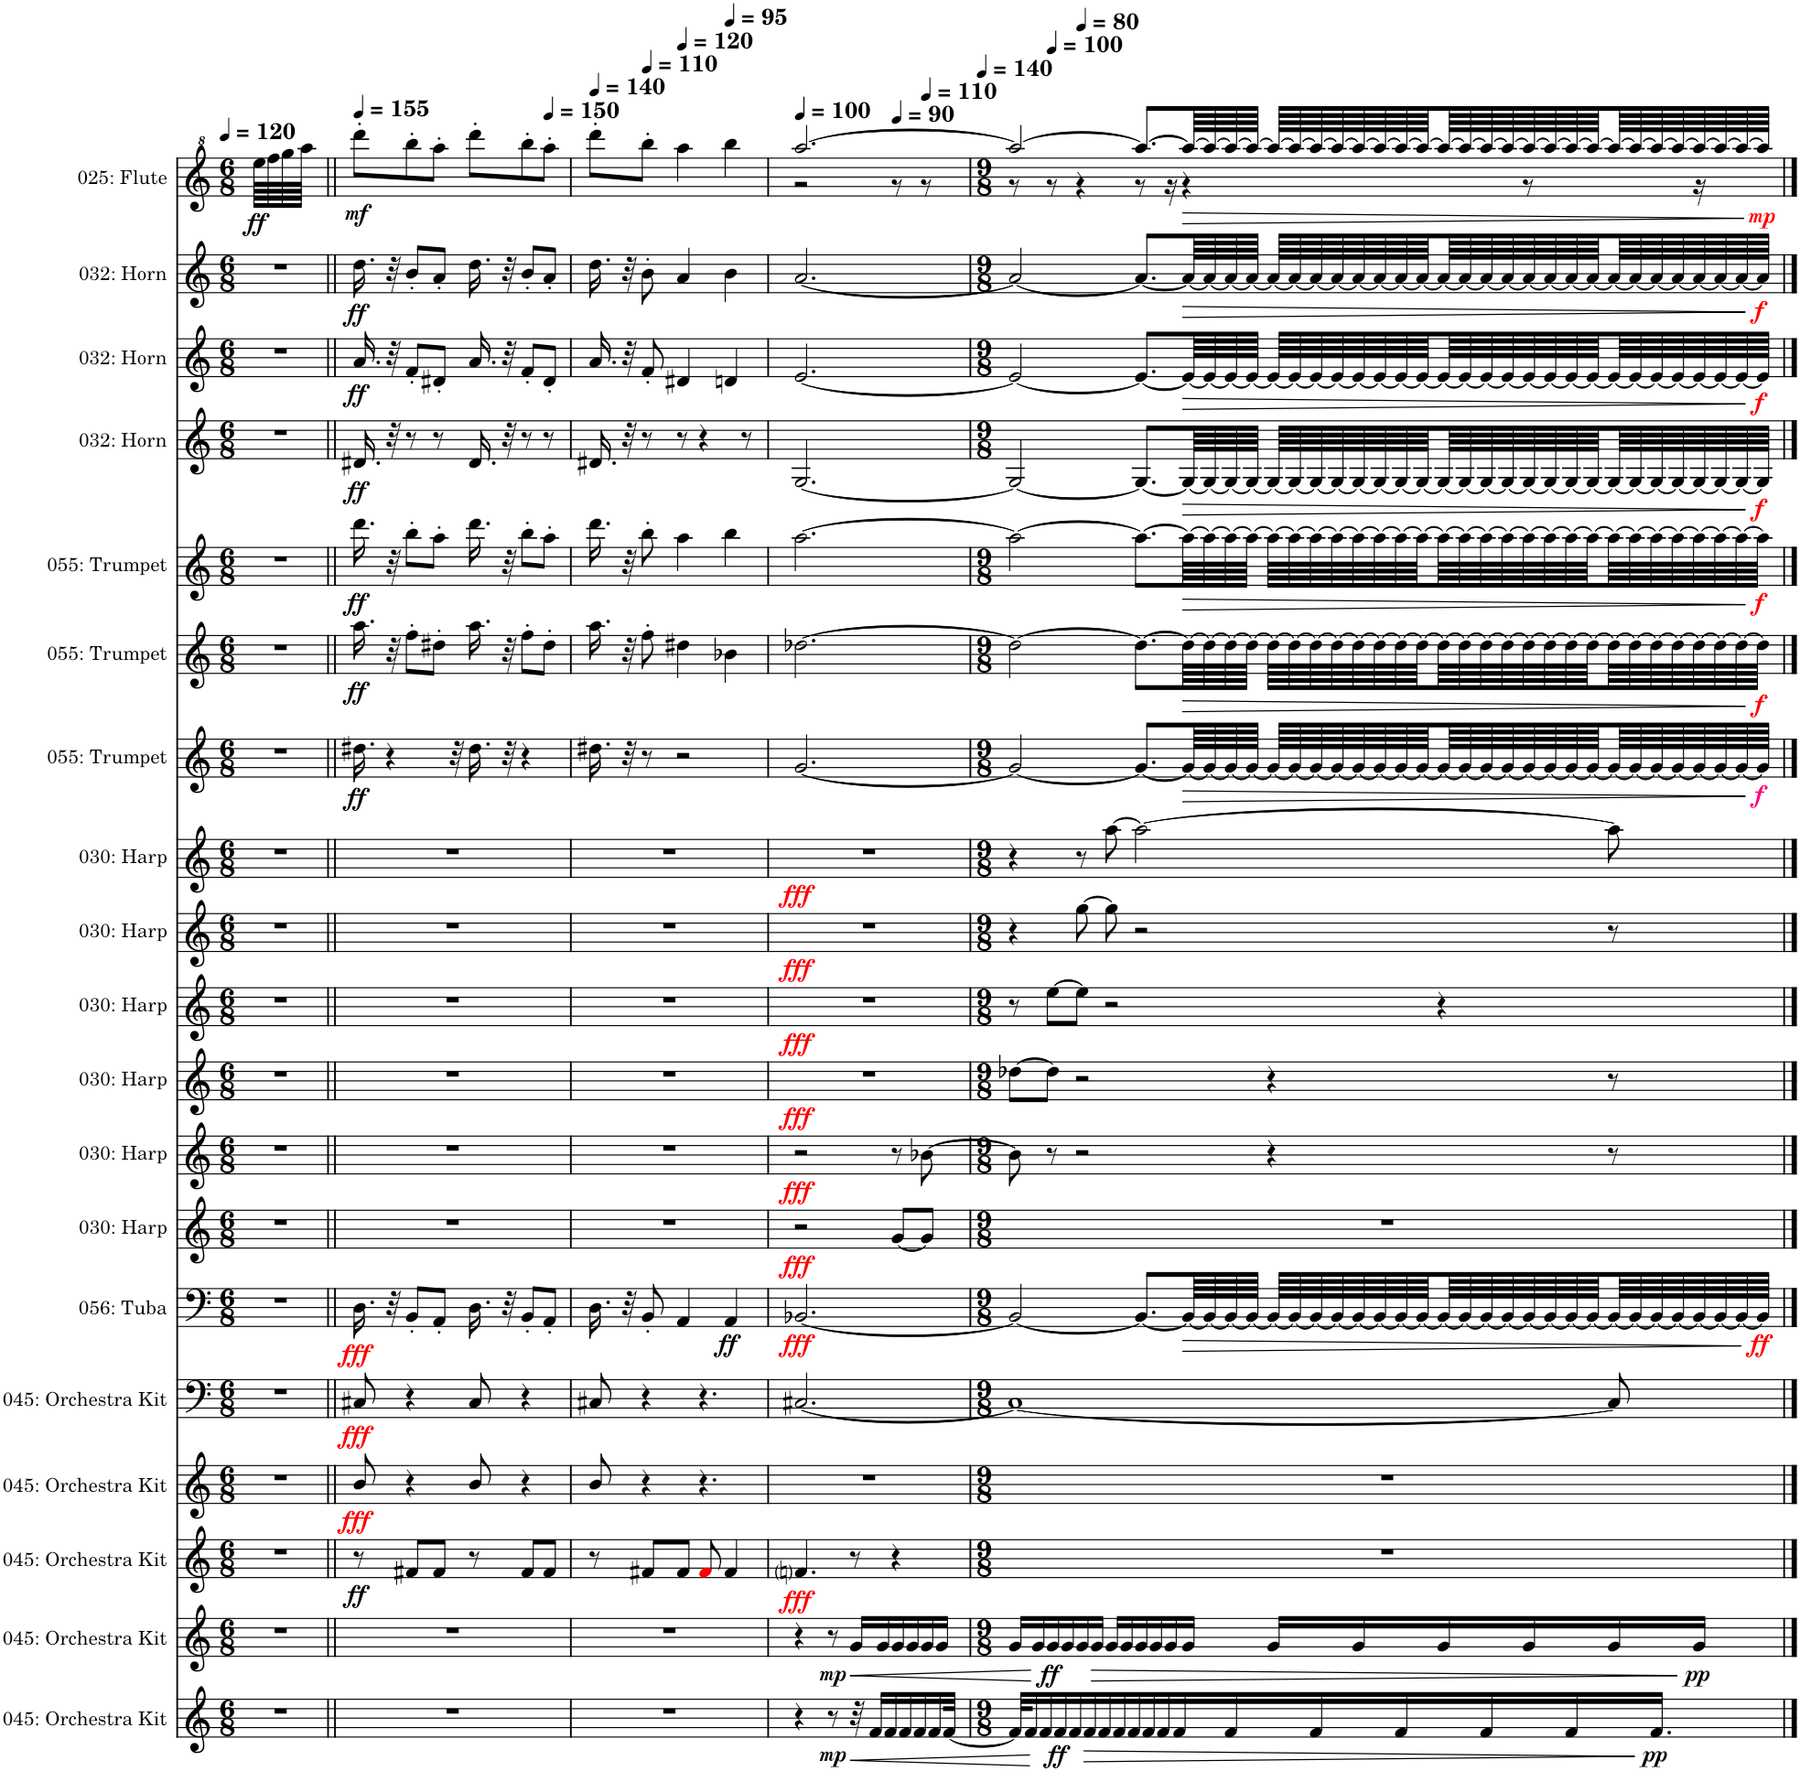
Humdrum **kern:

**kern	**dynam	**kern	**dynam	**kern	**dynam	**kern	**dynam	**kern	**dynam	**kern	**dynam	**kern	**dynam	**kern	**dynam	**kern	**dynam	**kern	**dynam	**kern	**dynam	**kern	**dynam	**kern	**dynam	**kern	**dynam	**kern	**dynam	**kern	**dynam	**kern	**dynam	**kern	**dynam	**kern	**dynam
*part19	*part19	*part18	*part18	*part17	*part17	*part16	*part16	*part15	*part15	*part14	*part14	*part13	*part13	*part12	*part12	*part11	*part11	*part10	*part10	*part9	*part9	*part8	*part8	*part7	*part7	*part6	*part6	*part5	*part5	*part4	*part4	*part3	*part3	*part2	*part2	*part1	*part1
*staff19	*staff19	*staff18	*staff18	*staff17	*staff17	*staff16	*staff16	*staff15	*staff15	*staff14	*staff14	*staff13	*staff13	*staff12	*staff12	*staff11	*staff11	*staff10	*staff10	*staff9	*staff9	*staff8	*staff8	*staff7	*staff7	*staff6	*staff6	*staff5	*staff5	*staff4	*staff4	*staff3	*staff3	*staff2	*staff2	*staff1	*staff1
*I"045: Orchestra Kit	*	*I"045: Orchestra Kit	*	*I"045: Orchestra Kit	*	*I"045: Orchestra Kit	*	*I"045: Orchestra Kit	*	*I"056: Tuba	*	*I"030: Harp	*	*I"030: Harp	*	*I"030: Harp	*	*I"030: Harp	*	*I"030: Harp	*	*I"030: Harp	*	*I"055: Trumpet	*	*I"055: Trumpet	*	*I"055: Trumpet	*	*I"032: Horn	*	*I"032: Horn	*	*I"032: Horn	*	*I"025: Flute	*
*I'Orchstr. Kt.	*	*I'Orchstr. Kt.	*	*I'Orchstr. Kt.	*	*I'Orchstr. Kt.	*	*I'Orchstr. Kt.	*	*I'Tb.	*	*I'Hrp.	*	*I'Hrp.	*	*I'Hrp.	*	*I'Hrp.	*	*I'Hrp.	*	*I'Hrp.	*	*I'Trmpt.	*	*I'Trmpt.	*	*I'Trmpt.	*	*I'Hrn.	*	*I'Hrn.	*	*I'Hrn.	*	*I'Flt.	*
*clefG2	*	*clefG2	*	*clefG2	*	*clefG2	*	*clefF4	*	*clefF4	*	*clefG2	*	*clefG2	*	*clefG2	*	*clefG2	*	*clefG2	*	*clefG2	*	*clefG2	*	*clefG2	*	*clefG2	*	*clefG2	*	*clefG2	*	*clefG2	*	*clefG^2	*
*	*	*	*	*	*	*	*	*	*	*Trd1c2	*	*	*	*	*	*	*	*	*	*	*	*	*	*	*	*	*	*	*	*	*	*	*	*	*	*	*
*k[]	*	*k[]	*	*k[]	*	*k[]	*	*k[]	*	*k[]	*	*k[]	*	*k[]	*	*k[]	*	*k[]	*	*k[]	*	*k[]	*	*k[]	*	*k[]	*	*k[]	*	*k[]	*	*k[]	*	*k[]	*	*k[]	*
*M6/8	*	*M6/8	*	*M6/8	*	*M6/8	*	*M6/8	*	*M6/8	*	*M6/8	*	*M6/8	*	*M6/8	*	*M6/8	*	*M6/8	*	*M6/8	*	*M6/8	*	*M6/8	*	*M6/8	*	*M6/8	*	*M6/8	*	*M6/8	*	*M6/8	*
*MM120	*	*MM120	*	*MM120	*	*MM120	*	*MM120	*	*MM120	*	*MM120	*	*MM120	*	*MM120	*	*MM120	*	*MM120	*	*MM120	*	*MM120	*	*MM120	*	*MM120	*	*MM120	*	*MM120	*	*MM120	*	*MM120	*
=1	=1	=1	=1	=1	=1	=1	=1	=1	=1	=1	=1	=1	=1	=1	=1	=1	=1	=1	=1	=1	=1	=1	=1	=1	=1	=1	=1	=1	=1	=1	=1	=1	=1	=1	=1	=1	=1
!	!	!	!	!	!	!	!	!	!	!	!	!	!	!	!	!	!	!	!	!	!	!	!	!	!	!	!	!	!	!	!	!	!	!	!	!	!LO:DY:b
2.r	.	2.r	.	2.r	.	2.r	.	2.r	.	2.r	.	2.r	.	2.r	.	2.r	.	2.r	.	2.r	.	2.r	.	2.r	.	2.r	.	2.r	.	2.r	.	2.r	.	2.r	.	64eee\LLLL	ff
.	.	.	.	.	.	.	.	.	.	.	.	.	.	.	.	.	.	.	.	.	.	.	.	.	.	.	.	.	.	.	.	.	.	.	.	64fff\	.
.	.	.	.	.	.	.	.	.	.	.	.	.	.	.	.	.	.	.	.	.	.	.	.	.	.	.	.	.	.	.	.	.	.	.	.	64ggg\	.
.	.	.	.	.	.	.	.	.	.	.	.	.	.	.	.	.	.	.	.	.	.	.	.	.	.	.	.	.	.	.	.	.	.	.	.	64aaa\JJJJ	.
.	.	.	.	.	.	.	.	.	.	.	.	.	.	.	.	.	.	.	.	.	.	.	.	.	.	.	.	.	.	.	.	.	.	.	.	2ryy	.
.	.	.	.	.	.	.	.	.	.	.	.	.	.	.	.	.	.	.	.	.	.	.	.	.	.	.	.	.	.	.	.	.	.	.	.	8.ryy	.
=2||	=2||	=2||	=2||	=2||	=2||	=2||	=2||	=2||	=2||	=2||	=2||	=2||	=2||	=2||	=2||	=2||	=2||	=2||	=2||	=2||	=2||	=2||	=2||	=2||	=2||	=2||	=2||	=2||	=2||	=2||	=2||	=2||	=2||	=2||	=2||	=2||	=2||
*	*	*	*	*	*	*	*	*	*	*	*	*	*	*	*	*	*	*	*	*	*	*	*	*	*	*	*	*	*	*	*	*	*	*	*	*MM155	*
!	!	!	!	!	!LO:DY:b	!	!LO:DY:b	!	!LO:DY:b	!	!LO:DY:b	!	!	!	!	!	!	!	!	!	!	!	!	!	!LO:DY:b	!	!LO:DY:b	!	!LO:DY:b	!	!LO:DY:b	!	!LO:DY:b	!	!LO:DY:b	!	!LO:DY:b
2.r	.	2.r	.	8r	ff	8b/	fff	8C#X/	fff	16.D\	fff	2.r	.	2.r	.	2.r	.	2.r	.	2.r	.	2.r	.	16.dd#X\	ff	16.aa\	ff	16.ddd\	ff	16.d#X/	ff	16.a/	ff	16.dd\	ff	8dddd'\L	mf
.	.	.	.	.	.	.	.	.	.	32r	.	.	.	.	.	.	.	.	.	.	.	.	.	4r	.	32r	.	32r	.	32r	.	32r	.	32r	.	.	.
.	.	.	.	8f#X/L	.	4r	.	4r	.	8BB'/L	.	.	.	.	.	.	.	.	.	.	.	.	.	.	.	8ff'\L	.	8bb'\L	.	8r	.	8f'/L	.	8b'/L	.	8bbb'\	.
.	.	.	.	8f#/J	.	.	.	.	.	8AA'/J	.	.	.	.	.	.	.	.	.	.	.	.	.	.	.	8dd#X'\J	.	8aa'\J	.	8r	.	8d#X'/J	.	8a'/J	.	8aaa'\J	.
.	.	.	.	.	.	.	.	.	.	.	.	.	.	.	.	.	.	.	.	.	.	.	.	32r	.	.	.	.	.	.	.	.	.	.	.	.	.
.	.	.	.	8r	.	8b/	.	8C#/	.	16.D\	.	.	.	.	.	.	.	.	.	.	.	.	.	16.dd#\	.	16.aa\	.	16.ddd\	.	16.d#/	.	16.a/	.	16.dd\	.	8dddd'\L	.
.	.	.	.	.	.	.	.	.	.	32r	.	.	.	.	.	.	.	.	.	.	.	.	.	32r	.	32r	.	32r	.	32r	.	32r	.	32r	.	.	.
.	.	.	.	8f#/L	.	4r	.	4r	.	8BB'/L	.	.	.	.	.	.	.	.	.	.	.	.	.	4r	.	8ff'\L	.	8bb'\L	.	8r	.	8f'/L	.	8b'/L	.	8bbb'\	.
*	*	*	*	*	*	*	*	*	*	*	*	*	*	*	*	*	*	*	*	*	*	*	*	*	*	*	*	*	*	*	*	*	*	*	*	*MM150	*
.	.	.	.	8f#/J	.	.	.	.	.	8AA'/J	.	.	.	.	.	.	.	.	.	.	.	.	.	.	.	8dd#'\J	.	8aa'\J	.	8r	.	8d#'/J	.	8a'/J	.	8aaa'\J	.
=3	=3	=3	=3	=3	=3	=3	=3	=3	=3	=3	=3	=3	=3	=3	=3	=3	=3	=3	=3	=3	=3	=3	=3	=3	=3	=3	=3	=3	=3	=3	=3	=3	=3	=3	=3	=3	=3
*	*	*	*	*	*	*	*	*	*	*	*	*	*	*	*	*	*	*	*	*	*	*	*	*	*	*	*	*	*	*	*	*	*	*	*	*MM140	*
2.r	.	2.r	.	8r	.	8b/	.	8C#X/	.	16.D\	.	2.r	.	2.r	.	2.r	.	2.r	.	2.r	.	2.r	.	16.dd#X\	.	16.aa\	.	16.ddd\	.	16.d#X/	.	16.a/	.	16.dd\	.	8dddd'\L	.
.	.	.	.	.	.	.	.	.	.	32r	.	.	.	.	.	.	.	.	.	.	.	.	.	32r	.	32r	.	32r	.	32r	.	32r	.	32r	.	.	.
*	*	*	*	*	*	*	*	*	*	*	*	*	*	*	*	*	*	*	*	*	*	*	*	*	*	*	*	*	*	*	*	*	*	*	*	*MM110	*
.	.	.	.	8f#X/L	.	4r	.	4r	.	8BB'/	.	.	.	.	.	.	.	.	.	.	.	.	.	8r	.	8ff'\	.	8bb'\	.	8r	.	8f'/	.	8b'\	.	8bbb'\J	.
*	*	*	*	*	*	*	*	*	*	*	*	*	*	*	*	*	*	*	*	*	*	*	*	*	*	*	*	*	*	*	*	*	*	*	*	*MM120	*
.	.	.	.	8f#/J	.	.	.	.	.	4AA/	.	.	.	.	.	.	.	.	.	.	.	.	.	2r	.	4dd#X\	.	4aa\	.	8r	.	4d#X/	.	4a/	.	4aaa\	.
.	.	.	.	8f#i/	.	4.r	.	4.r	.	.	.	.	.	.	.	.	.	.	.	.	.	.	.	.	.	.	.	.	.	4r	.	.	.	.	.	.	.
*	*	*	*	*	*	*	*	*	*	*	*	*	*	*	*	*	*	*	*	*	*	*	*	*	*	*	*	*	*	*	*	*	*	*	*	*MM95	*
!	!	!	!	!	!	!	!	!	!	!	!LO:DY:b	!	!	!	!	!	!	!	!	!	!	!	!	!	!	!	!	!	!	!	!	!	!	!	!	!	!
.	.	.	.	4f#/	.	.	.	.	.	4AA/	ff	.	.	.	.	.	.	.	.	.	.	.	.	.	.	4b-X\	.	4bb\	.	.	.	4dn/	.	4b\	.	4bbb\	.
.	.	.	.	.	.	.	.	.	.	.	.	.	.	.	.	.	.	.	.	.	.	.	.	.	.	.	.	.	.	8r	.	.	.	.	.	.	.
=4	=4	=4	=4	=4	=4	=4	=4	=4	=4	=4	=4	=4	=4	=4	=4	=4	=4	=4	=4	=4	=4	=4	=4	=4	=4	=4	=4	=4	=4	=4	=4	=4	=4	=4	=4	=4	=4
*	*	*	*	*	*	*	*	*	*	*	*	*	*	*	*	*	*	*	*	*	*	*	*	*	*	*	*	*	*	*	*	*	*	*	*	*MM100	*
*	*	*	*	*	*	*	*	*	*	*	*	*	*	*	*	*	*	*	*	*	*	*	*	*	*	*	*	*	*	*	*	*	*	*	*	*^	*
!	!	!	!	!	!LO:DY:b	!	!	!	!	!	!LO:DY:b	!	!LO:DY:b	!	!LO:DY:b	!	!LO:DY:b	!	!LO:DY:b	!	!LO:DY:b	!	!LO:DY:b	!	!	!	!	!	!	!	!	!	!	!	!	!	!	!
4r	.	4r	.	4.fnj/	fff	2.r	.	[2.C#X/	.	[2.BB-X/	fff	2r	fff	2r	fff	2.r	fff	2.r	fff	2.r	fff	2.r	fff	[2.g/	.	[2.dd-X\	.	[2.aa\	.	[2.G/	.	[2.e/	.	[2.a/	.	[2.aaa/	2r	.
!	!LO:DY:b	!	!LO:DY:b	!	!	!	!	!	!	!	!	!	!	!	!	!	!	!	!	!	!	!	!	!	!	!	!	!	!	!	!	!	!	!	!	!	!	!
8r	mp	8r	mp	.	.	.	.	.	.	.	.	.	.	.	.	.	.	.	.	.	.	.	.	.	.	.	.	.	.	.	.	.	.	.	.	.	.	.
!	!LO:HP:b	!	!LO:HP:b	!	!	!	!	!	!	!	!	!	!	!	!	!	!	!	!	!	!	!	!	!	!	!	!	!	!	!	!	!	!	!	!	!	!	!
32r	<	16g/LL	<	8r	.	.	.	.	.	.	.	.	.	.	.	.	.	.	.	.	.	.	.	.	.	.	.	.	.	.	.	.	.	.	.	.	.	.
16f/LL	.	.	.	.	.	.	.	.	.	.	.	.	.	.	.	.	.	.	.	.	.	.	.	.	.	.	.	.	.	.	.	.	.	.	.	.	.	.
.	.	16g/	.	.	.	.	.	.	.	.	.	.	.	.	.	.	.	.	.	.	.	.	.	.	.	.	.	.	.	.	.	.	.	.	.	.	.	.
16f/	.	.	.	.	.	.	.	.	.	.	.	.	.	.	.	.	.	.	.	.	.	.	.	.	.	.	.	.	.	.	.	.	.	.	.	.	.	.
*	*	*	*	*	*	*	*	*	*	*	*	*	*	*	*	*	*	*	*	*	*	*	*	*	*	*	*	*	*	*	*	*	*	*	*	*MM90	*	*
.	.	16g/	.	4r	.	.	.	.	.	.	.	[8g/L	.	8r	.	.	.	.	.	.	.	.	.	.	.	.	.	.	.	.	.	.	.	.	.	.	8r	.
16f/	.	.	.	.	.	.	.	.	.	.	.	.	.	.	.	.	.	.	.	.	.	.	.	.	.	.	.	.	.	.	.	.	.	.	.	.	.	.
.	.	16g/	.	.	.	.	.	.	.	.	.	.	.	.	.	.	.	.	.	.	.	.	.	.	.	.	.	.	.	.	.	.	.	.	.	.	.	.
16f/	.	.	.	.	.	.	.	.	.	.	.	.	.	.	.	.	.	.	.	.	.	.	.	.	.	.	.	.	.	.	.	.	.	.	.	.	.	.
*	*	*	*	*	*	*	*	*	*	*	*	*	*	*	*	*	*	*	*	*	*	*	*	*	*	*	*	*	*	*	*	*	*	*	*	*MM110	*	*
.	.	16g/	.	.	.	.	.	.	.	.	.	8g/J]	.	[8b-X\	.	.	.	.	.	.	.	.	.	.	.	.	.	.	.	.	.	.	.	.	.	.	8r	.
16f/	.	.	.	.	.	.	.	.	.	.	.	.	.	.	.	.	.	.	.	.	.	.	.	.	.	.	.	.	.	.	.	.	.	.	.	.	.	.
.	.	16g/JJ	.	.	.	.	.	.	.	.	.	.	.	.	.	.	.	.	.	.	.	.	.	.	.	.	.	.	.	.	.	.	.	.	.	.	.	.
[32f/JJk	.	.	.	.	.	.	.	.	.	.	.	.	.	.	.	.	.	.	.	.	.	.	.	.	.	.	.	.	.	.	.	.	.	.	.	.	.	.
=5	=5	=5	=5	=5	=5	=5	=5	=5	=5	=5	=5	=5	=5	=5	=5	=5	=5	=5	=5	=5	=5	=5	=5	=5	=5	=5	=5	=5	=5	=5	=5	=5	=5	=5	=5	=5	=5	=5
*M9/8	*	*M9/8	*	*M9/8	*	*M9/8	*	*M9/8	*	*M9/8	*	*M9/8	*	*M9/8	*	*M9/8	*	*M9/8	*	*M9/8	*	*M9/8	*	*M9/8	*	*M9/8	*	*M9/8	*	*M9/8	*	*M9/8	*	*M9/8	*	*M9/8	*	*
*	*	*	*	*	*	*	*	*	*	*	*	*	*	*	*	*	*	*	*	*	*	*	*	*	*	*	*	*	*	*	*	*	*	*	*	*MM140	*	*
32f/KLL]	.	16g/LL	.	8%9r	.	8%9r	.	1C#_	.	2BB-/_	.	8%9r	.	8b-\]	.	[8dd-X\L	.	8r	.	4r	.	4r	.	2g/_	.	2dd-\_	.	2aa\_	.	2G/_	.	2e/_	.	2a/_	.	2aaa/_	8r	.
16f/	.	.	.	.	.	.	.	.	.	.	.	.	.	.	.	.	.	.	.	.	.	.	.	.	.	.	.	.	.	.	.	.	.	.	.	.	.	.
.	.	16g/	.	.	.	.	.	.	.	.	.	.	.	.	.	.	.	.	.	.	.	.	.	.	.	.	.	.	.	.	.	.	.	.	.	.	.	.
16f/	[	.	.	.	.	.	.	.	.	.	.	.	.	.	.	.	.	.	.	.	.	.	.	.	.	.	.	.	.	.	.	.	.	.	.	.	.	.
*	*	*	*	*	*	*	*	*	*	*	*	*	*	*	*	*	*	*	*	*	*	*	*	*	*	*	*	*	*	*	*	*	*	*	*	*MM100	*	*
!	!	!	!LO:DY:n=1:b	!	!	!	!	!	!	!	!	!	!	!	!	!	!	!	!	!	!	!	!	!	!	!	!	!	!	!	!	!	!	!	!	!	!	!
.	.	16g/	[ ff	.	.	.	.	.	.	.	.	.	.	8r	.	8dd-\J]	.	[8ee\L	.	.	.	.	.	.	.	.	.	.	.	.	.	.	.	.	.	.	8r	.
!	!LO:DY:b	!	!	!	!	!	!	!	!	!	!	!	!	!	!	!	!	!	!	!	!	!	!	!	!	!	!	!	!	!	!	!	!	!	!	!	!	!
16f/	ff	.	.	.	.	.	.	.	.	.	.	.	.	.	.	.	.	.	.	.	.	.	.	.	.	.	.	.	.	.	.	.	.	.	.	.	.	.
.	.	16g/	.	.	.	.	.	.	.	.	.	.	.	.	.	.	.	.	.	.	.	.	.	.	.	.	.	.	.	.	.	.	.	.	.	.	.	.
16f/	.	.	.	.	.	.	.	.	.	.	.	.	.	.	.	.	.	.	.	.	.	.	.	.	.	.	.	.	.	.	.	.	.	.	.	.	.	.
*	*	*	*	*	*	*	*	*	*	*	*	*	*	*	*	*	*	*	*	*	*	*	*	*	*	*	*	*	*	*	*	*	*	*	*	*MM80	*	*
.	.	16g/	.	.	.	.	.	.	.	.	.	.	.	2r	.	2r	.	8ee\J]	.	[8gg\	.	8r	.	.	.	.	.	.	.	.	.	.	.	.	.	.	4r	.
!	!LO:HP:b	!	!	!	!	!	!	!	!	!	!	!	!	!	!	!	!	!	!	!	!	!	!	!	!	!	!	!	!	!	!	!	!	!	!	!	!	!
16f/	>	.	.	.	.	.	.	.	.	.	.	.	.	.	.	.	.	.	.	.	.	.	.	.	.	.	.	.	.	.	.	.	.	.	.	.	.	.
!	!	!	!LO:HP:b	!	!	!	!	!	!	!	!	!	!	!	!	!	!	!	!	!	!	!	!	!	!	!	!	!	!	!	!	!	!	!	!	!	!	!
.	.	16g/JJ	>	.	.	.	.	.	.	.	.	.	.	.	.	.	.	.	.	.	.	.	.	.	.	.	.	.	.	.	.	.	.	.	.	.	.	.
16f/	.	.	.	.	.	.	.	.	.	.	.	.	.	.	.	.	.	.	.	.	.	.	.	.	.	.	.	.	.	.	.	.	.	.	.	.	.	.
.	.	16g/LL	.	.	.	.	.	.	.	.	.	.	.	.	.	.	.	2r	.	8gg\]	.	[8aa\	.	.	.	.	.	.	.	.	.	.	.	.	.	.	.	.
16f/	.	.	.	.	.	.	.	.	.	.	.	.	.	.	.	.	.	.	.	.	.	.	.	.	.	.	.	.	.	.	.	.	.	.	.	.	.	.
.	.	16g/	.	.	.	.	.	.	.	.	.	.	.	.	.	.	.	.	.	.	.	.	.	.	.	.	.	.	.	.	.	.	.	.	.	.	.	.
16f/	.	.	.	.	.	.	.	.	.	.	.	.	.	.	.	.	.	.	.	.	.	.	.	.	.	.	.	.	.	.	.	.	.	.	.	.	.	.
.	.	16g/	.	.	.	.	.	.	.	8.BB-/L_	.	.	.	.	.	.	.	.	.	2r	.	2aa\_	.	8.g/L_	.	8.dd-\L_	.	8.aa\L_	.	8.G/L_	.	8.e/L_	.	8.a/L_	.	8.aaa/L_	8r	.
16f/	.	.	.	.	.	.	.	.	.	.	.	.	.	.	.	.	.	.	.	.	.	.	.	.	.	.	.	.	.	.	.	.	.	.	.	.	.	.
.	.	16g/	.	.	.	.	.	.	.	.	.	.	.	.	.	.	.	.	.	.	.	.	.	.	.	.	.	.	.	.	.	.	.	.	.	.	.	.
16f/	.	.	.	.	.	.	.	.	.	.	.	.	.	.	.	.	.	.	.	.	.	.	.	.	.	.	.	.	.	.	.	.	.	.	.	.	.	.
.	.	16g/	.	.	.	.	.	.	.	.	.	.	.	.	.	.	.	.	.	.	.	.	.	.	.	.	.	.	.	.	.	.	.	.	.	.	16r	.
16f/	.	.	.	.	.	.	.	.	.	.	.	.	.	.	.	.	.	.	.	.	.	.	.	.	.	.	.	.	.	.	.	.	.	.	.	.	.	.
!	!	!	!	!	!	!	!	!	!	!	!LO:HP:b	!	!	!	!	!	!	!	!	!	!	!	!	!	!LO:HP:b	!	!LO:HP:b	!	!LO:HP:b	!	!LO:HP:b	!	!LO:HP:b	!	!LO:HP:b	!	!	!LO:HP:b
.	.	16g/JJ	.	.	.	.	.	.	.	64BB-/LLL_	>	.	.	.	.	.	.	.	.	.	.	.	.	64g/LLL_	>	64dd-\LLL_	>	64aa\LLL_	>	64G/LLL_	>	64e/LLL_	>	64a/LLL_	>	64aaa/LLL_	4r	>
.	.	.	.	.	.	.	.	.	.	64BB-/_	.	.	.	.	.	.	.	.	.	.	.	.	.	64g/_	.	64dd-\_	.	64aa\_	.	64G/_	.	64e/_	.	64a/_	.	64aaa/_	.	.
16f/	.	.	.	.	.	.	.	.	.	64BB-/_	.	.	.	.	.	.	.	.	.	.	.	.	.	64g/_	.	64dd-\_	.	64aa\_	.	64G/_	.	64e/_	.	64a/_	.	64aaa/_	.	.
.	.	.	.	.	.	.	.	.	.	64BB-/JJJJ_	.	.	.	.	.	.	.	.	.	.	.	.	.	64g/JJJJ_	.	64dd-\JJJJ_	.	64aa\JJJJ_	.	64G/JJJJ_	.	64e/JJJJ_	.	64a/JJJJ_	.	64aaa/JJJJ_	.	.
.	.	16g/LL	.	.	.	.	.	.	.	64BB-/LLLL_	.	.	.	4r	.	4r	.	.	.	.	.	.	.	64g/LLLL_	.	64dd-\LLLL_	.	64aa\LLLL_	.	64G/LLLL_	.	64e/LLLL_	.	64a/LLLL_	.	64aaa/LLLL_	.	.
.	.	.	.	.	.	.	.	.	.	64BB-/_	.	.	.	.	.	.	.	.	.	.	.	.	.	64g/_	.	64dd-\_	.	64aa\_	.	64G/_	.	64e/_	.	64a/_	.	64aaa/_	.	.
16f/	.	.	.	.	.	.	.	.	.	64BB-/_	.	.	.	.	.	.	.	.	.	.	.	.	.	64g/_	.	64dd-\_	.	64aa\_	.	64G/_	.	64e/_	.	64a/_	.	64aaa/_	.	.
.	.	.	.	.	.	.	.	.	.	64BB-/_	.	.	.	.	.	.	.	.	.	.	.	.	.	64g/_	.	64dd-\_	.	64aa\_	.	64G/_	.	64e/_	.	64a/_	.	64aaa/_	.	.
.	.	16g/	.	.	.	.	.	.	.	64BB-/_	.	.	.	.	.	.	.	.	.	.	.	.	.	64g/_	.	64dd-\_	.	64aa\_	.	64G/_	.	64e/_	.	64a/_	.	64aaa/_	.	.
.	.	.	.	.	.	.	.	.	.	64BB-/_	.	.	.	.	.	.	.	.	.	.	.	.	.	64g/_	.	64dd-\_	.	64aa\_	.	64G/_	.	64e/_	.	64a/_	.	64aaa/_	.	.
16f/	.	.	.	.	.	.	.	.	.	64BB-/_	.	.	.	.	.	.	.	.	.	.	.	.	.	64g/_	.	64dd-\_	.	64aa\_	.	64G/_	.	64e/_	.	64a/_	.	64aaa/_	.	.
.	.	.	.	.	.	.	.	.	.	64BB-/_	.	.	.	.	.	.	.	.	.	.	.	.	.	64g/_	.	64dd-\_	.	64aa\_	.	64G/_	.	64e/_	.	64a/_	.	64aaa/_	.	.
.	.	16g/	.	.	.	.	.	.	.	64BB-/_	.	.	.	.	.	.	.	4r	.	.	.	.	.	64g/_	.	64dd-\_	.	64aa\_	.	64G/_	.	64e/_	.	64a/_	.	64aaa/_	.	.
.	.	.	.	.	.	.	.	.	.	64BB-/_	.	.	.	.	.	.	.	.	.	.	.	.	.	64g/_	.	64dd-\_	.	64aa\_	.	64G/_	.	64e/_	.	64a/_	.	64aaa/_	.	.
16f/	.	.	.	.	.	.	.	.	.	64BB-/_	.	.	.	.	.	.	.	.	.	.	.	.	.	64g/_	.	64dd-\_	.	64aa\_	.	64G/_	.	64e/_	.	64a/_	.	64aaa/_	.	.
.	.	.	.	.	.	.	.	.	.	64BB-/_	.	.	.	.	.	.	.	.	.	.	.	.	.	64g/_	.	64dd-\_	.	64aa\_	.	64G/_	.	64e/_	.	64a/_	.	64aaa/_	.	.
.	.	16g/	.	.	.	.	.	.	.	64BB-/_	.	.	.	.	.	.	.	.	.	.	.	.	.	64g/_	.	64dd-\_	.	64aa\_	.	64G/_	.	64e/_	.	64a/_	.	64aaa/_	8r	.
.	.	.	.	.	.	.	.	.	.	64BB-/_	.	.	.	.	.	.	.	.	.	.	.	.	.	64g/_	.	64dd-\_	.	64aa\_	.	64G/_	.	64e/_	.	64a/_	.	64aaa/_	.	.
16f/	.	.	.	.	.	.	.	.	.	64BB-/_	.	.	.	.	.	.	.	.	.	.	.	.	.	64g/_	.	64dd-\_	.	64aa\_	.	64G/_	.	64e/_	.	64a/_	.	64aaa/_	.	.
.	.	.	.	.	.	.	.	.	.	64BB-/_	.	.	.	.	.	.	.	.	.	.	.	.	.	64g/_	.	64dd-\_	.	64aa\_	.	64G/_	.	64e/_	.	64a/_	.	64aaa/_	.	.
.	.	16g/	.	.	.	.	.	8C#/]	.	64BB-/_	.	.	.	8r	.	8r	.	.	.	8r	.	8aa\]	.	64g/_	.	64dd-\_	.	64aa\_	.	64G/_	.	64e/_	.	64a/_	.	64aaa/_	.	.
.	.	.	.	.	.	.	.	.	.	64BB-/_	.	.	.	.	.	.	.	.	.	.	.	.	.	64g/_	.	64dd-\_	.	64aa\_	.	64G/_	.	64e/_	.	64a/_	.	64aaa/_	.	.
!	!LO:DY:n=1:b	!	!	!	!	!	!	!	!	!	!	!	!	!	!	!	!	!	!	!	!	!	!	!	!	!	!	!	!	!	!	!	!	!	!	!	!	!
16.f/JJ	] pp	.	.	.	.	.	.	.	.	64BB-/_	.	.	.	.	.	.	.	.	.	.	.	.	.	64g/_	.	64dd-\_	.	64aa\_	.	64G/_	.	64e/_	.	64a/_	.	64aaa/_	.	.
.	.	.	.	.	.	.	.	.	.	64BB-/_	.	.	.	.	.	.	.	.	.	.	.	.	.	64g/_	.	64dd-\_	.	64aa\_	.	64G/_	.	64e/_	.	64a/_	.	64aaa/_	.	.
!	!	!	!LO:DY:n=2:b	!	!	!	!	!	!	!	!	!	!	!	!	!	!	!	!	!	!	!	!	!	!	!	!	!	!	!	!	!	!	!	!	!	!	!
.	.	16g/JJ	] pp	.	.	.	.	.	.	64BB-/_	.	.	.	.	.	.	.	.	.	.	.	.	.	64g/_	.	64dd-\_	.	64aa\_	.	64G/_	.	64e/_	.	64a/_	.	64aaa/_	16r	.
.	.	.	.	.	.	.	.	.	.	64BB-/_	.	.	.	.	.	.	.	.	.	.	.	.	.	64g/_	.	64dd-\_	.	64aa\_	.	64G/_	.	64e/_	.	64a/_	.	64aaa/_	.	.
.	.	.	.	.	.	.	.	.	.	64BB-/_	.	.	.	.	.	.	.	.	.	.	.	.	.	64g/_	.	64dd-\_	.	64aa\_	.	64G/_	.	64e/_	.	64a/_	.	64aaa/_	.	.
!	!	!	!	!	!	!	!	!	!	!	!LO:DY:n=1:b	!	!	!	!	!	!	!	!	!	!	!	!	!	!LO:DY:n=1:b	!	!LO:DY:n=1:b	!	!LO:DY:n=1:b	!	!LO:DY:n=1:b	!	!LO:DY:n=1:b	!	!LO:DY:n=1:b	!	!	!LO:DY:n=1:b
.	.	.	.	.	.	.	.	.	.	64BB-/JJJJ]	] ff	.	.	.	.	.	.	.	.	.	.	.	.	64g/JJJJ]	] f	64dd-\JJJJ]	] f	64aa\JJJJ]	] f	64G/JJJJ]	] f	64e/JJJJ]	] f	64a/JJJJ]	] f	64aaa/JJJJ]	.	] mp
*	*	*	*	*	*	*	*	*	*	*	*	*	*	*	*	*	*	*	*	*	*	*	*	*	*	*	*	*	*	*	*	*	*	*	*	*v	*v	*
==	==	==	==	==	==	==	==	==	==	==	==	==	==	==	==	==	==	==	==	==	==	==	==	==	==	==	==	==	==	==	==	==	==	==	==	==	==
*-	*-	*-	*-	*-	*-	*-	*-	*-	*-	*-	*-	*-	*-	*-	*-	*-	*-	*-	*-	*-	*-	*-	*-	*-	*-	*-	*-	*-	*-	*-	*-	*-	*-	*-	*-	*-	*-
